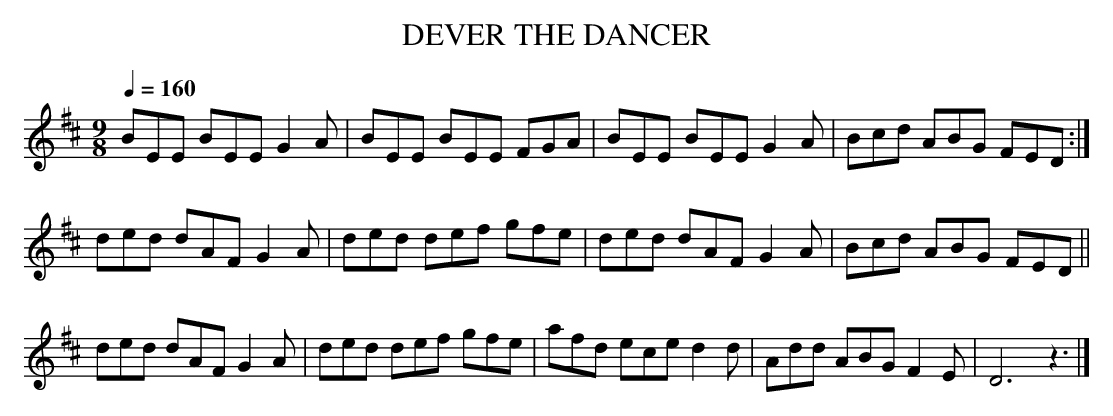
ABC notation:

X:1
T:DEVER THE DANCER
Q:1/4=160
M:9/8
L:1/8
K:D
BEE BEE G2A|BEE BEE FGA|BEE BEE G2A|Bcd ABG FED:|
ded dAF G2A|ded def gfe|ded dAF G2A|Bcd ABG FED||
ded dAF G2A|ded def gfe|afd ece d2d|Add ABG F2E|D6z3|]
